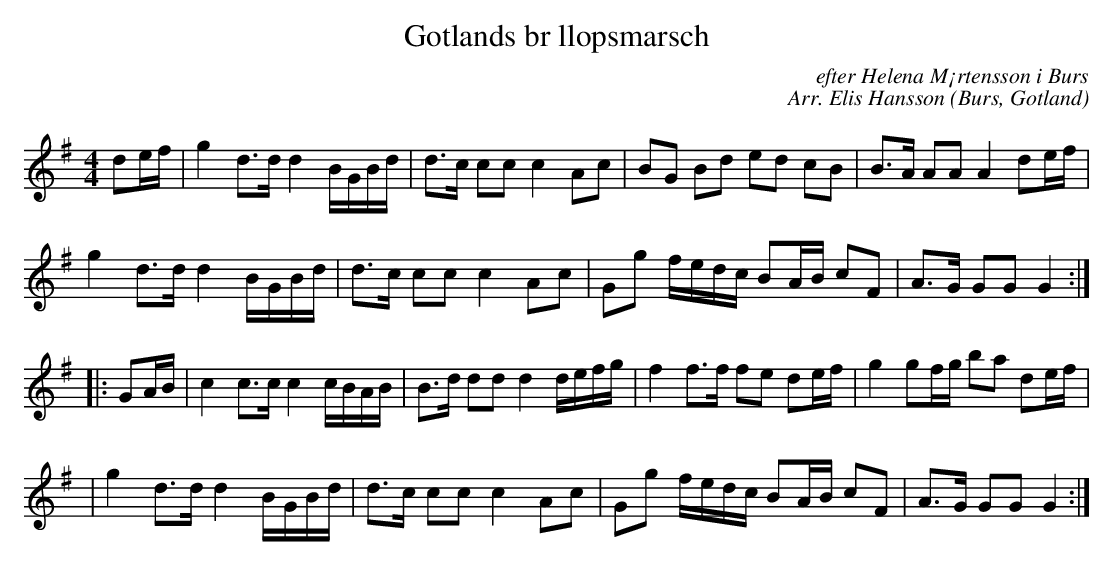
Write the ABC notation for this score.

X:1
T: Gotlands br llopsmarsch
O: Burs, Gotland
C: efter Helena M¡rtensson i Burs
C: Arr. Elis Hansson
M: 4/4
L: 1/16
K: G
V: 1
d2ef | g4 d3d d4 BGBd | d3c c2c2 c4 A2c2 | B2G2 B2d2 e2d2 c2B2 | B3A A2A2 A4 d2ef |
g4 d3d d4 BGBd | d3c c2c2 c4 A2c2 | G2g2 fedc B2AB c2F2 | A3G G2G2 G4 :|
|: G2AB | c4 c3c c4 cBAB | B3d d2d2 d4 defg | f4 f3f f2e2 d2ef | g4 g2fg b2a2 d2ef |
| g4 d3d d4 BGBd | d3c c2c2 c4 A2c2 | G2g2 fedc B2AB c2F2 | A3G G2G2 G4 :|
